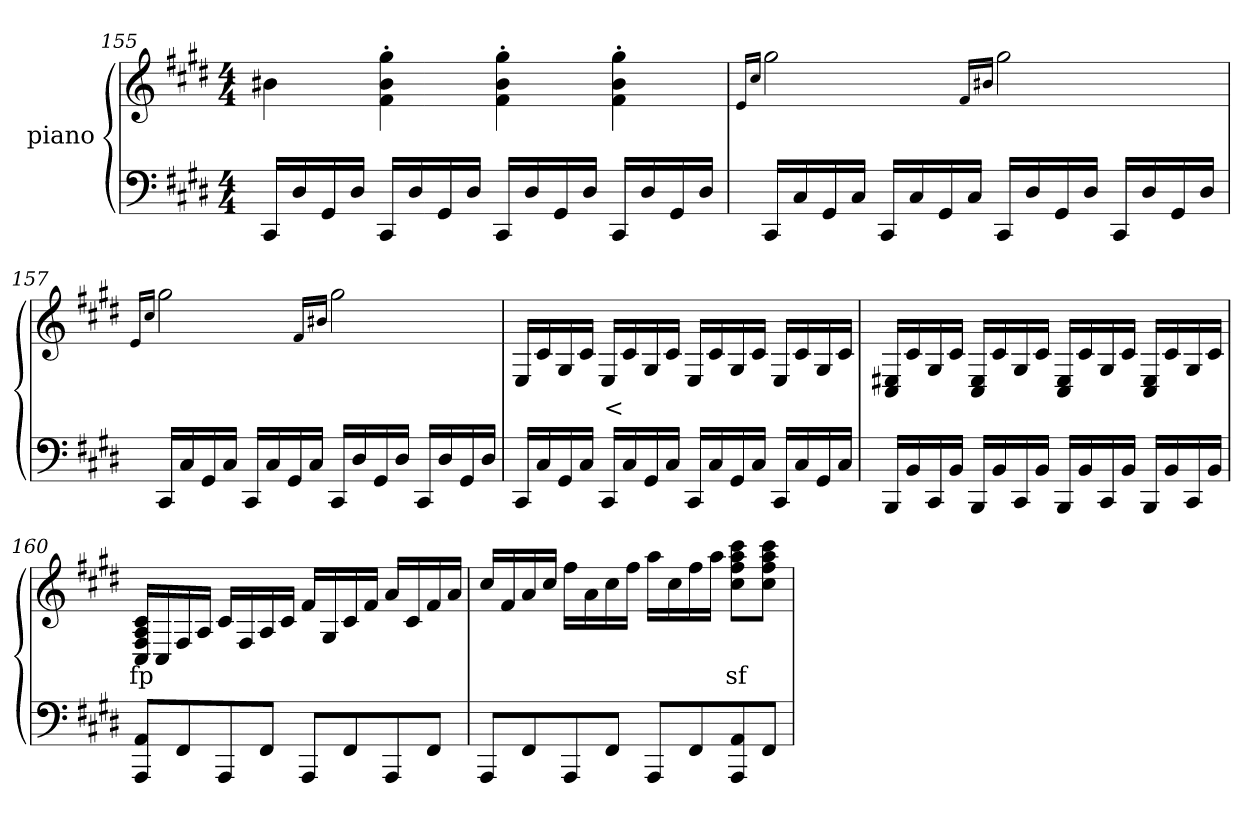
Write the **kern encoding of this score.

**kern	**kern	**text
*part2	*part1	*part1
*staff2	*staff1	*staff1
*	*I"piano	*
*clefF4	*clefG2	*
*k[f#c#g#d#]	*k[f#c#g#d#]	*
*c#:	*c#:	*
*M4/4	*M4/4	*
=155	=155	=155
16CC#LL	4b#X	.
16D#	.	.
16GG#	.	.
16D#JJ	.	.
16CC#LL	4f#'> 4b#'> 4gg#'>	.
16D#	.	.
16GG#	.	.
16D#JJ	.	.
16CC#LL	4f#'> 4b#'> 4gg#'>	.
16D#	.	.
16GG#	.	.
16D#JJ	.	.
16CC#LL	4f#'> 4b#'> 4gg#'>	.
16D#	.	.
16GG#	.	.
16D#JJ	.	.
=156	=156	=156
.	16qeLL	.
.	16qcc#JJ	.
16CC#LL	2gg#	.
16C#	.	.
16GG#	.	.
16C#JJ	.	.
16CC#LL	.	.
16C#	.	.
16GG#	.	.
16C#JJ	.	.
.	16qf#LL	.
.	16qb#XJJ	.
16CC#LL	2gg#	.
16D#	.	.
16GG#	.	.
16D#JJ	.	.
16CC#LL	.	.
16D#	.	.
16GG#	.	.
16D#JJ	.	.
=157	=157	=157
.	16qeLL	.
.	16qcc#JJ	.
16CC#LL	2gg#	.
16C#	.	.
16GG#	.	.
16C#JJ	.	.
16CC#LL	.	.
16C#	.	.
16GG#	.	.
16C#JJ	.	.
.	16qf#LL	.
.	16qb#XJJ	.
16CC#LL	2gg#	.
16D#	.	.
16GG#	.	.
16D#JJ	.	.
16CC#LL	.	.
16D#	.	.
16GG#	.	.
16D#JJ	.	.
=158	=158	=158
16CC#LL	16ELL	.
16C#	16c#	.
16GG#	16G#	.
16C#JJ	16c#JJ	.
16CC#LL	16ELL	<
16C#	16c#	.
16GG#	16G#	.
16C#JJ	16c#JJ	.
16CC#LL	16ELL	.
16C#	16c#	.
16GG#	16G#	.
16C#JJ	16c#JJ	.
16CC#LL	16ELL	.
16C#	16c#	.
16GG#	16G#	.
16C#JJ	16c#JJ	.
=159	=159	=159
16BBBLL	16C# 16E#XLL	.
16BB	16c#	.
16CC#	16G#	.
16BBJJ	16c#JJ	.
16BBBLL	16C# 16E#LL	.
16BB	16c#	.
16CC#	16G#	.
16BBJJ	16c#JJ	.
16BBBLL	16C# 16E#LL	.
16BB	16c#	.
16CC#	16G#	.
16BBJJ	16c#JJ	.
16BBBLL	16C# 16E#LL	.
16BB	16c#	.
16CC#	16G#	.
16BBJJ	16c#JJ	.
=160	=160	=160
8AAA 8AAL	16C# 16F# 16A 16c#LL	fp
.	16C#	.
8FF#	16F#	.
.	16AJJ	.
8AAA	16c#LL	.
.	16F#	.
8FF#J	16A	.
.	16c#JJ	.
8AAAL	16f#LL	.
.	16G#	.
8FF#	16c#	.
.	16f#JJ	.
8AAA	16aLL	.
.	16c#	.
8FF#J	16f#	.
.	16aJJ	.
=161	=161	=161
8AAAL	16cc#LL	.
.	16f#	.
8FF#	16a	.
.	16cc#JJ	.
8AAA	16ff#LL	.
.	16a	.
8FF#J	16cc#	.
.	16ff#JJ	.
8AAAL	16aaLL	.
.	16cc#	.
8FF#	16ff#	.
.	16aaJJ	.
8AAA 8AA	8cc# 8ff# 8aa 8ccc#L	sf
8FF#J	8cc# 8ff# 8aa 8ccc#J	.
=	=	=
*-	*-	*-
